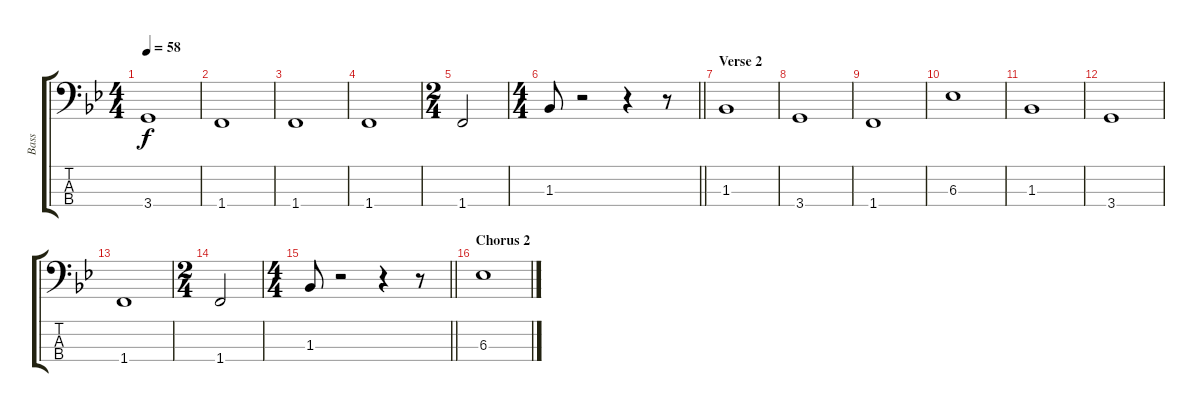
\track ("Bass" "Bass") {instrument electricbassfinger}
\staff {score tabs}
\tuning (G2 D2 A1 E1) {hide}
\ts (4 4)
\tempo 58
\clef f4
\ks bb
3.4.1{dy f} |
1.4.1 |
1.4.1 |
1.4.1 |
\ts (2 4)
1.4.2 |
\ts (4 4)
\barLineRight lightlight
1.3.8 r.2 r.4 r.8 |
\section ("" "Verse 2")
1.3.1 |
3.4.1 |
1.4.1 |
6.3.1 |
1.3.1 |
3.4.1 |
1.4.1 |
\ts (2 4)
1.4.2 |
\ts (4 4)
\barLineRight lightlight
1.3.8 r.2 r.4 r.8 |
\section ("" "Chorus 2")
6.3.1
